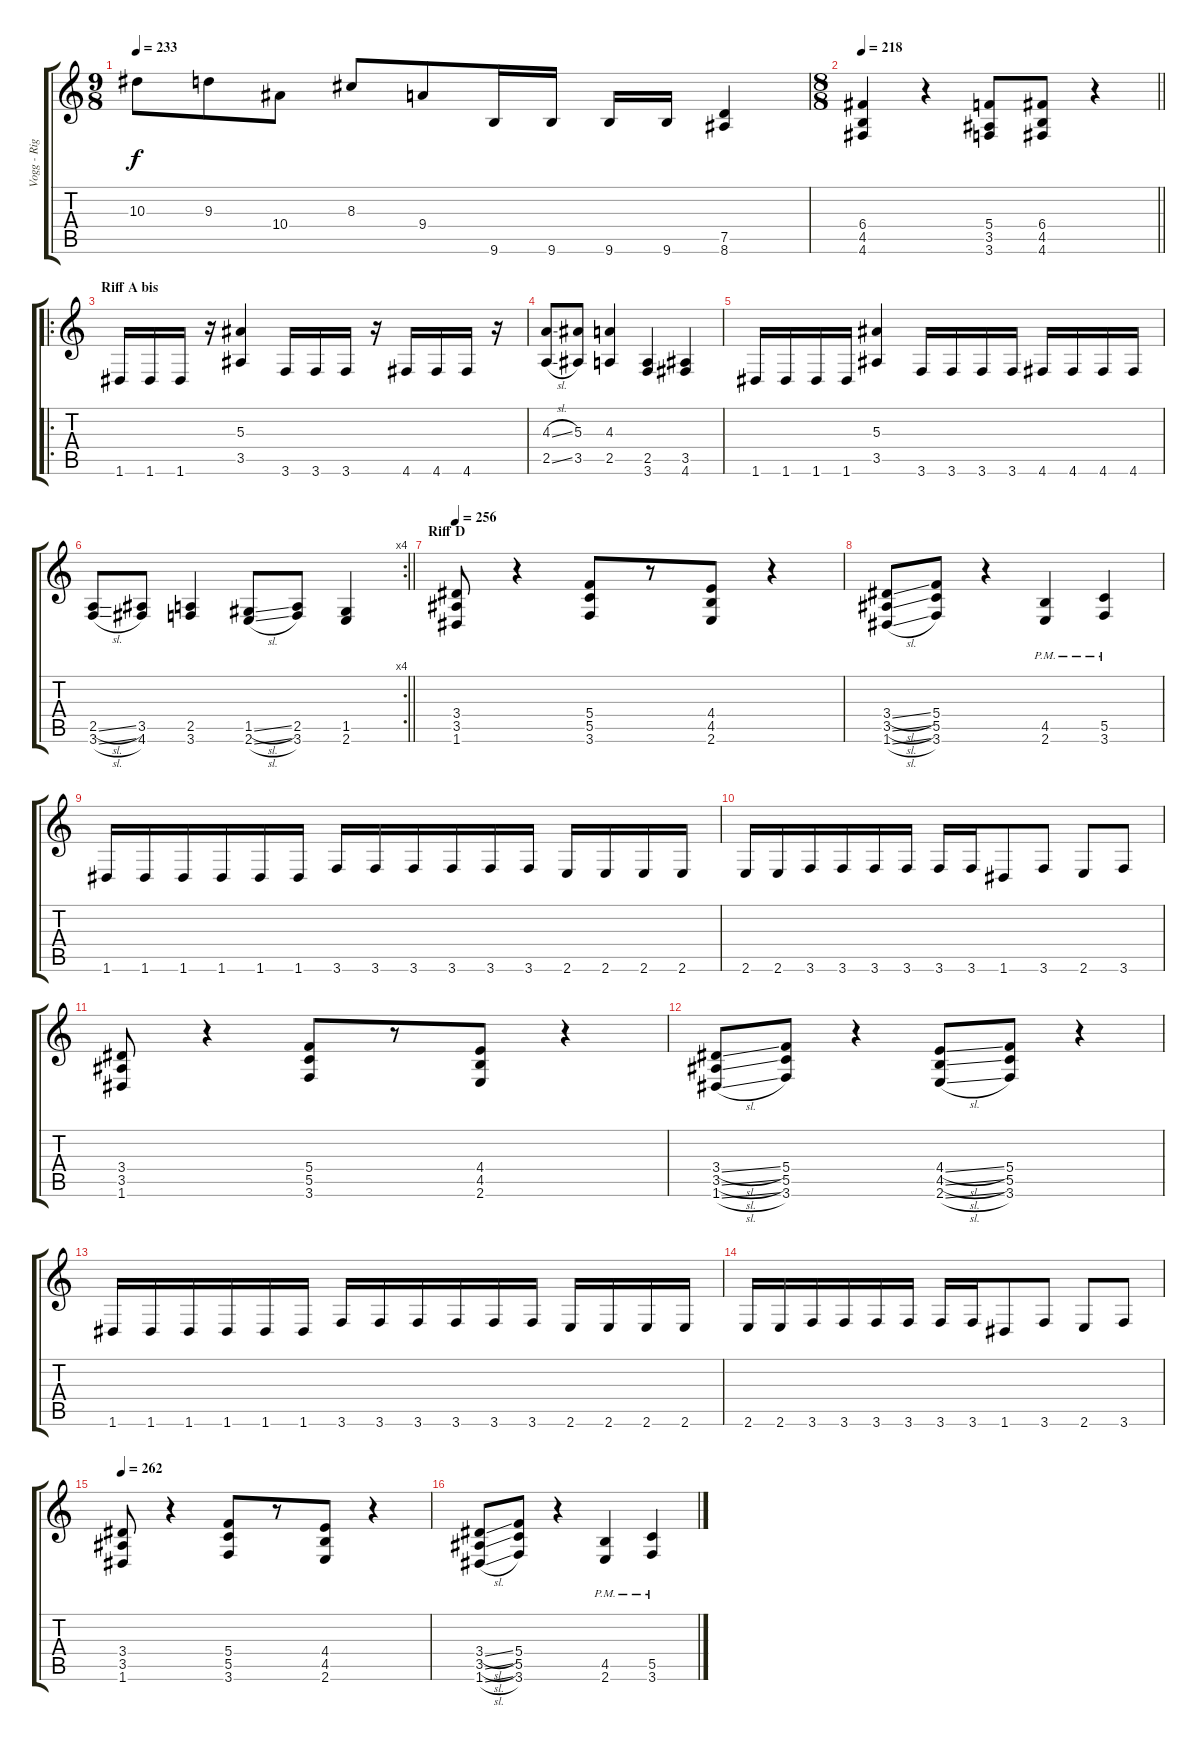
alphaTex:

\track ("Vogg - Right" "Vogg - Rig") {instrument distortionguitar}
\staff {score tabs}
\tuning (D4 A3 F3 C3 G2 D2) {hide}
\ts (9 8)
\tempo 233
\clef g2
\ks c
10.3.8{dy f} 9.3.8 10.4.8 8.3.8 9.4.8 9.6.16 9.6.16 9.6.16 9.6.16 (7.5 8.6).4 |
\ts (8 8)
\tempo 218
\barLineRight lightlight
(6.4 4.5 4.6).4 r.4 (5.4 3.5 3.6).8 (6.4 4.5 4.6).8 r.4 |
\ro
\section ("" "Riff A bis")
1.6.16 1.6.16 1.6.16 r.16 (5.3 3.5).4 3.6.16 3.6.16 3.6.16 r.16 4.6.16 4.6.16 4.6.16 r.16 |
(4.3{sl} 2.5{sl}).8 (5.3 3.5).8 (4.3 2.5).4 (2.5 3.6).4 (3.5 4.6).4 |
1.6.16 1.6.16 1.6.16 1.6.16 (5.3 3.5).4 3.6.16 3.6.16 3.6.16 3.6.16 4.6.16 4.6.16 4.6.16 4.6.16 |
\rc 4
\barLineRight lightlight
(2.5{sl} 3.6{sl}).8 (3.5 4.6).8 (2.5 3.6).4 (1.5{sl} 2.6{sl}).8 (2.5 3.6).8 (1.5 2.6).4 |
\section ("" "Riff D")
\tempo 256
(3.4 3.5 1.6).8 r.4 (5.4 5.5 3.6).8 r.8 (4.4 4.5 2.6).8 r.4 |
(3.4{sl} 3.5{sl} 1.6{sl}).8 (5.4 5.5 3.6).8 r.4 (4.5{pm} 2.6{pm}).4 (5.5{pm} 3.6{pm}).4 |
1.6.16 1.6.16 1.6.16 1.6.16 1.6.16 1.6.16 3.6.16 3.6.16 3.6.16 3.6.16 3.6.16 3.6.16 2.6.16 2.6.16 2.6.16 2.6.16 |
2.6.16 2.6.16 3.6.16 3.6.16 3.6.16 3.6.16 3.6.16 3.6.16 1.6.8 3.6.8 2.6.8 3.6.8 |
(3.4 3.5 1.6).8 r.4 (5.4 5.5 3.6).8 r.8 (4.4 4.5 2.6).8 r.4 |
(3.4{sl} 3.5{sl} 1.6{sl}).8 (5.4 5.5 3.6).8 r.4 (4.4{sl} 4.5{sl} 2.6{sl}).8 (5.4 5.5 3.6).8 r.4 |
1.6.16 1.6.16 1.6.16 1.6.16 1.6.16 1.6.16 3.6.16 3.6.16 3.6.16 3.6.16 3.6.16 3.6.16 2.6.16 2.6.16 2.6.16 2.6.16 |
2.6.16 2.6.16 3.6.16 3.6.16 3.6.16 3.6.16 3.6.16 3.6.16 1.6.8 3.6.8 2.6.8 3.6.8 |
\tempo 262
(3.4 3.5 1.6).8 r.4 (5.4 5.5 3.6).8 r.8 (4.4 4.5 2.6).8 r.4 |
(3.4{sl} 3.5{sl} 1.6{sl}).8 (5.4 5.5 3.6).8 r.4 (4.5{pm} 2.6{pm}).4 (5.5{pm} 3.6{pm}).4
